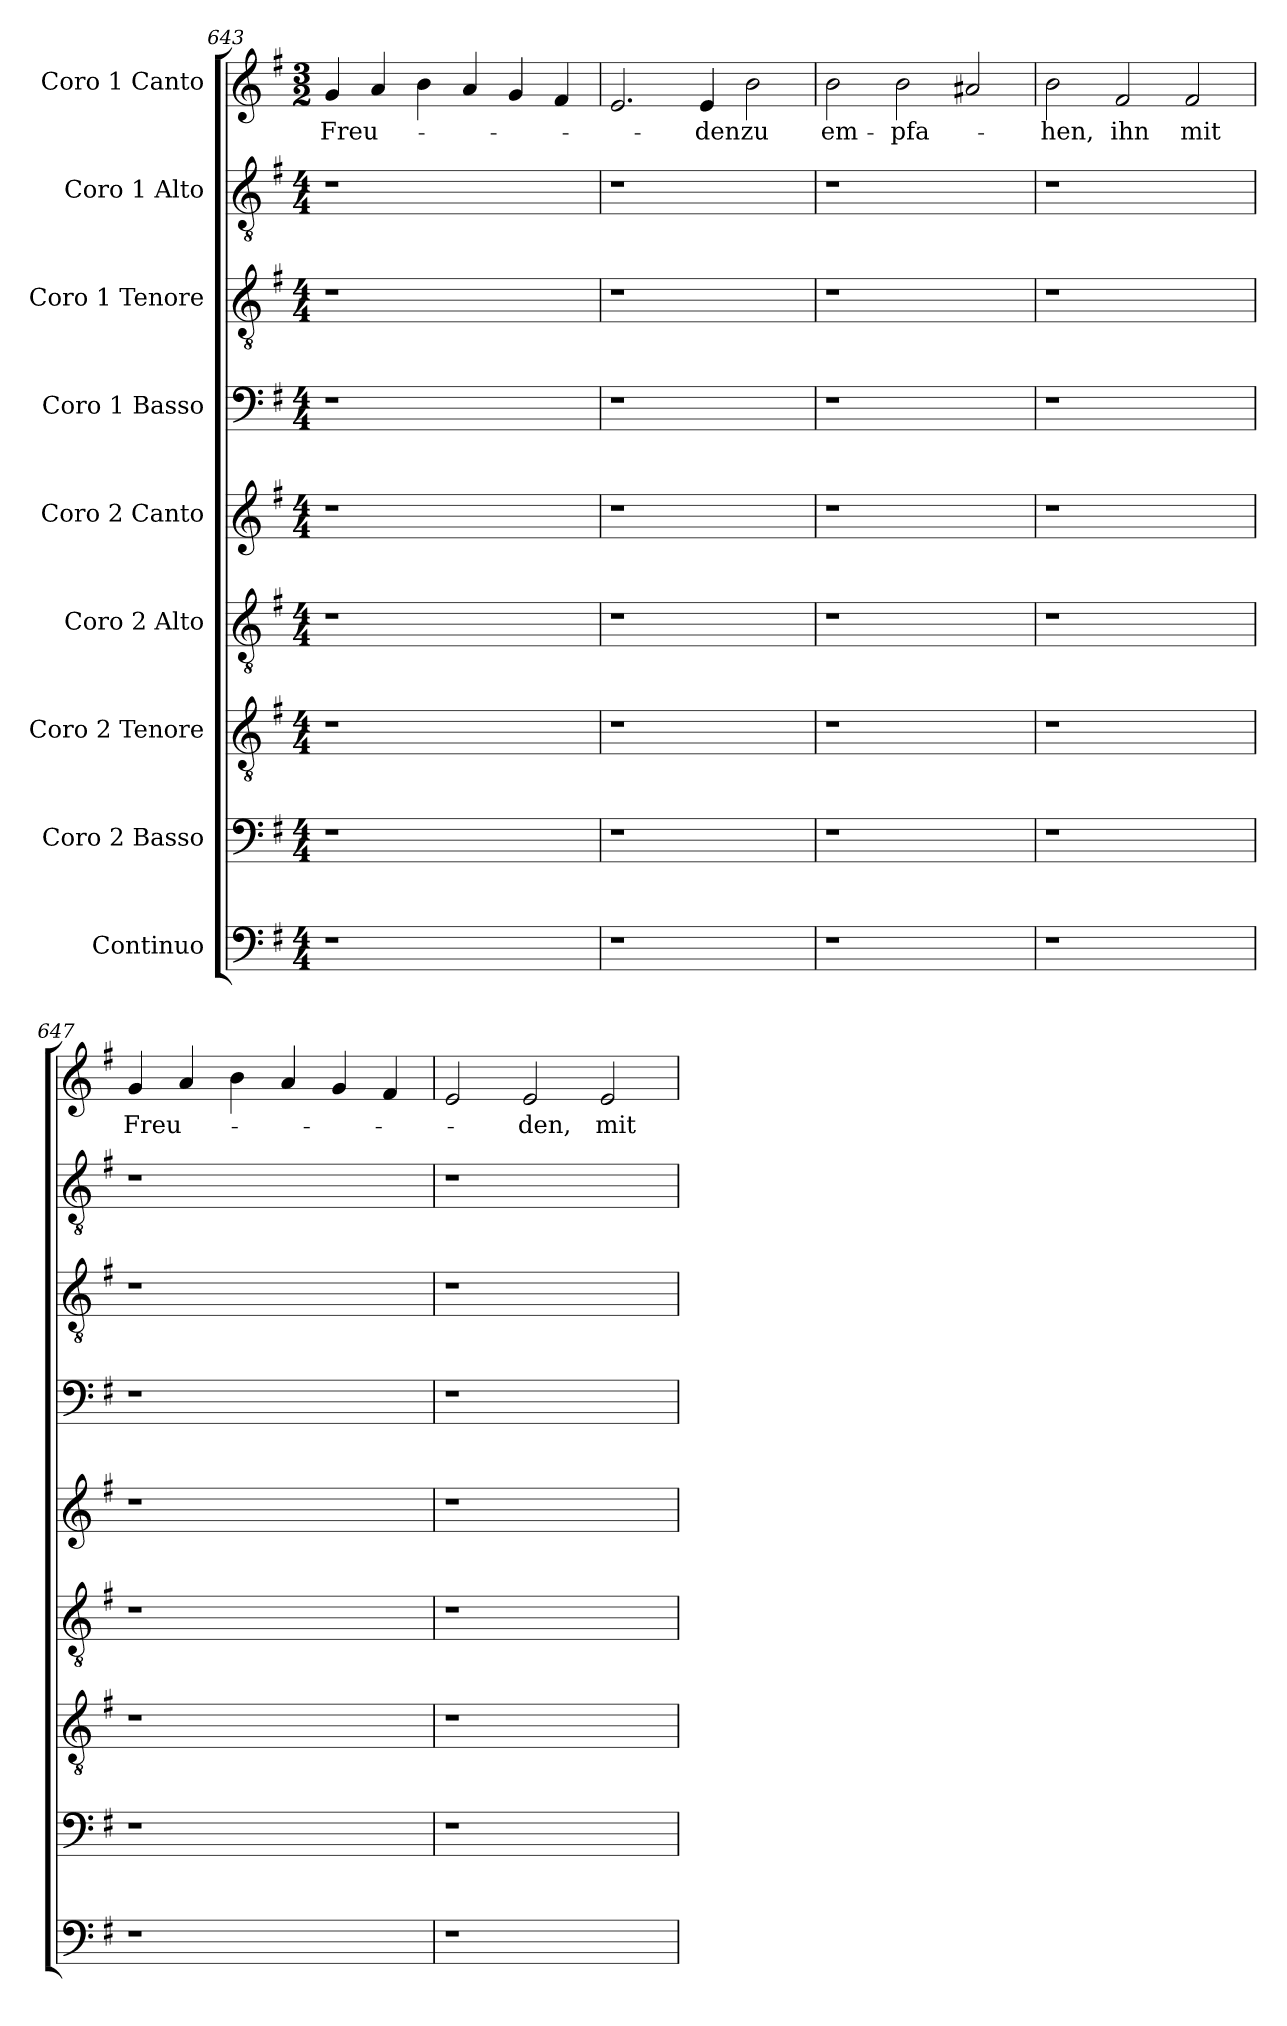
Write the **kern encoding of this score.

**kern	**kern	**kern	**kern	**kern	**kern	**kern	**kern	**kern	**text
*part9	*part8	*part7	*part6	*part5	*part4	*part3	*part2	*part1	*part1
*staff9	*staff8	*staff7	*staff6	*staff5	*staff4	*staff3	*staff2	*staff1	*staff1
*I"Continuo	*I"Coro 2  Basso	*I"Coro 2  Tenore	*I"Coro 2  Alto	*I"Coro 2  Canto	*I"Coro 1  Basso	*I"Coro 1  Tenore	*I"Coro 1  Alto	*I"Coro 1  Canto	*
!!LO:LB:g=z
*clefF4	*clefF4	*clefGv2	*clefGv2	*clefG2	*clefF4	*clefGv2	*clefGv2	*clefG2	*
*k[f#]	*k[f#]	*k[f#]	*k[f#]	*k[f#]	*k[f#]	*k[f#]	*k[f#]	*k[f#]	*
*G:	*G:	*G:	*G:	*G:	*G:	*G:	*G:	*G:	*
*M4/4	*M4/4	*M4/4	*M4/4	*M4/4	*M4/4	*M4/4	*M4/4	*M3/2	*
=643	=643	=643	=643	=643	=643	=643	=643	=643	=643
!	!	!	!	!	!	!	!	!	!LO:LY:b:cj
1r	1r	1r	1r	1r	1r	1r	1r	4g/	Freu-
.	.	.	.	.	.	.	.	4a/	.
.	.	.	.	.	.	.	.	4b\	.
.	.	.	.	.	.	.	.	4a/	.
2ryy	2ryy	2ryy	2ryy	2ryy	2ryy	2ryy	2ryy	4g/	.
.	.	.	.	.	.	.	.	4f#/	.
=644	=644	=644	=644	=644	=644	=644	=644	=644	=644
1r	1r	1r	1r	1r	1r	1r	1r	2.e/	.
!	!	!	!	!	!	!	!	!	!LO:LY:b:cj
.	.	.	.	.	.	.	.	4e/	-den
!	!	!	!	!	!	!	!	!	!LO:LY:b:cj
2ryy	2ryy	2ryy	2ryy	2ryy	2ryy	2ryy	2ryy	2b\	zu
=645	=645	=645	=645	=645	=645	=645	=645	=645	=645
!	!	!	!	!	!	!	!	!	!LO:LY:b:cj
1r	1r	1r	1r	1r	1r	1r	1r	2b\	em-
!	!	!	!	!	!	!	!	!	!LO:LY:b:cj
.	.	.	.	.	.	.	.	2b\	-pfa-
2ryy	2ryy	2ryy	2ryy	2ryy	2ryy	2ryy	2ryy	2a#X/	.
=646	=646	=646	=646	=646	=646	=646	=646	=646	=646
!	!	!	!	!	!	!	!	!	!LO:LY:b:cj
1r	1r	1r	1r	1r	1r	1r	1r	2b\	-hen,
!	!	!	!	!	!	!	!	!	!LO:LY:b:cj
.	.	.	.	.	.	.	.	2f#/	ihn
!	!	!	!	!	!	!	!	!	!LO:LY:b:cj
2ryy	2ryy	2ryy	2ryy	2ryy	2ryy	2ryy	2ryy	2f#/	mit
=647	=647	=647	=647	=647	=647	=647	=647	=647	=647
!	!	!	!	!	!	!	!	!	!LO:LY:b:cj
1r	1r	1r	1r	1r	1r	1r	1r	4g/	Freu-
.	.	.	.	.	.	.	.	4a/	.
.	.	.	.	.	.	.	.	4b\	.
.	.	.	.	.	.	.	.	4a/	.
2ryy	2ryy	2ryy	2ryy	2ryy	2ryy	2ryy	2ryy	4g/	.
.	.	.	.	.	.	.	.	4f#/	.
!!LO:LB:g=z
=648	=648	=648	=648	=648	=648	=648	=648	=648	=648
1r	1r	1r	1r	1r	1r	1r	1r	2e/	.
!	!	!	!	!	!	!	!	!	!LO:LY:b:cj
.	.	.	.	.	.	.	.	2e/	-den,
!	!	!	!	!	!	!	!	!	!LO:LY:b:cj
2ryy	2ryy	2ryy	2ryy	2ryy	2ryy	2ryy	2ryy	2e/	mit
=	=	=	=	=	=	=	=	=	=
*-	*-	*-	*-	*-	*-	*-	*-	*-	*-
